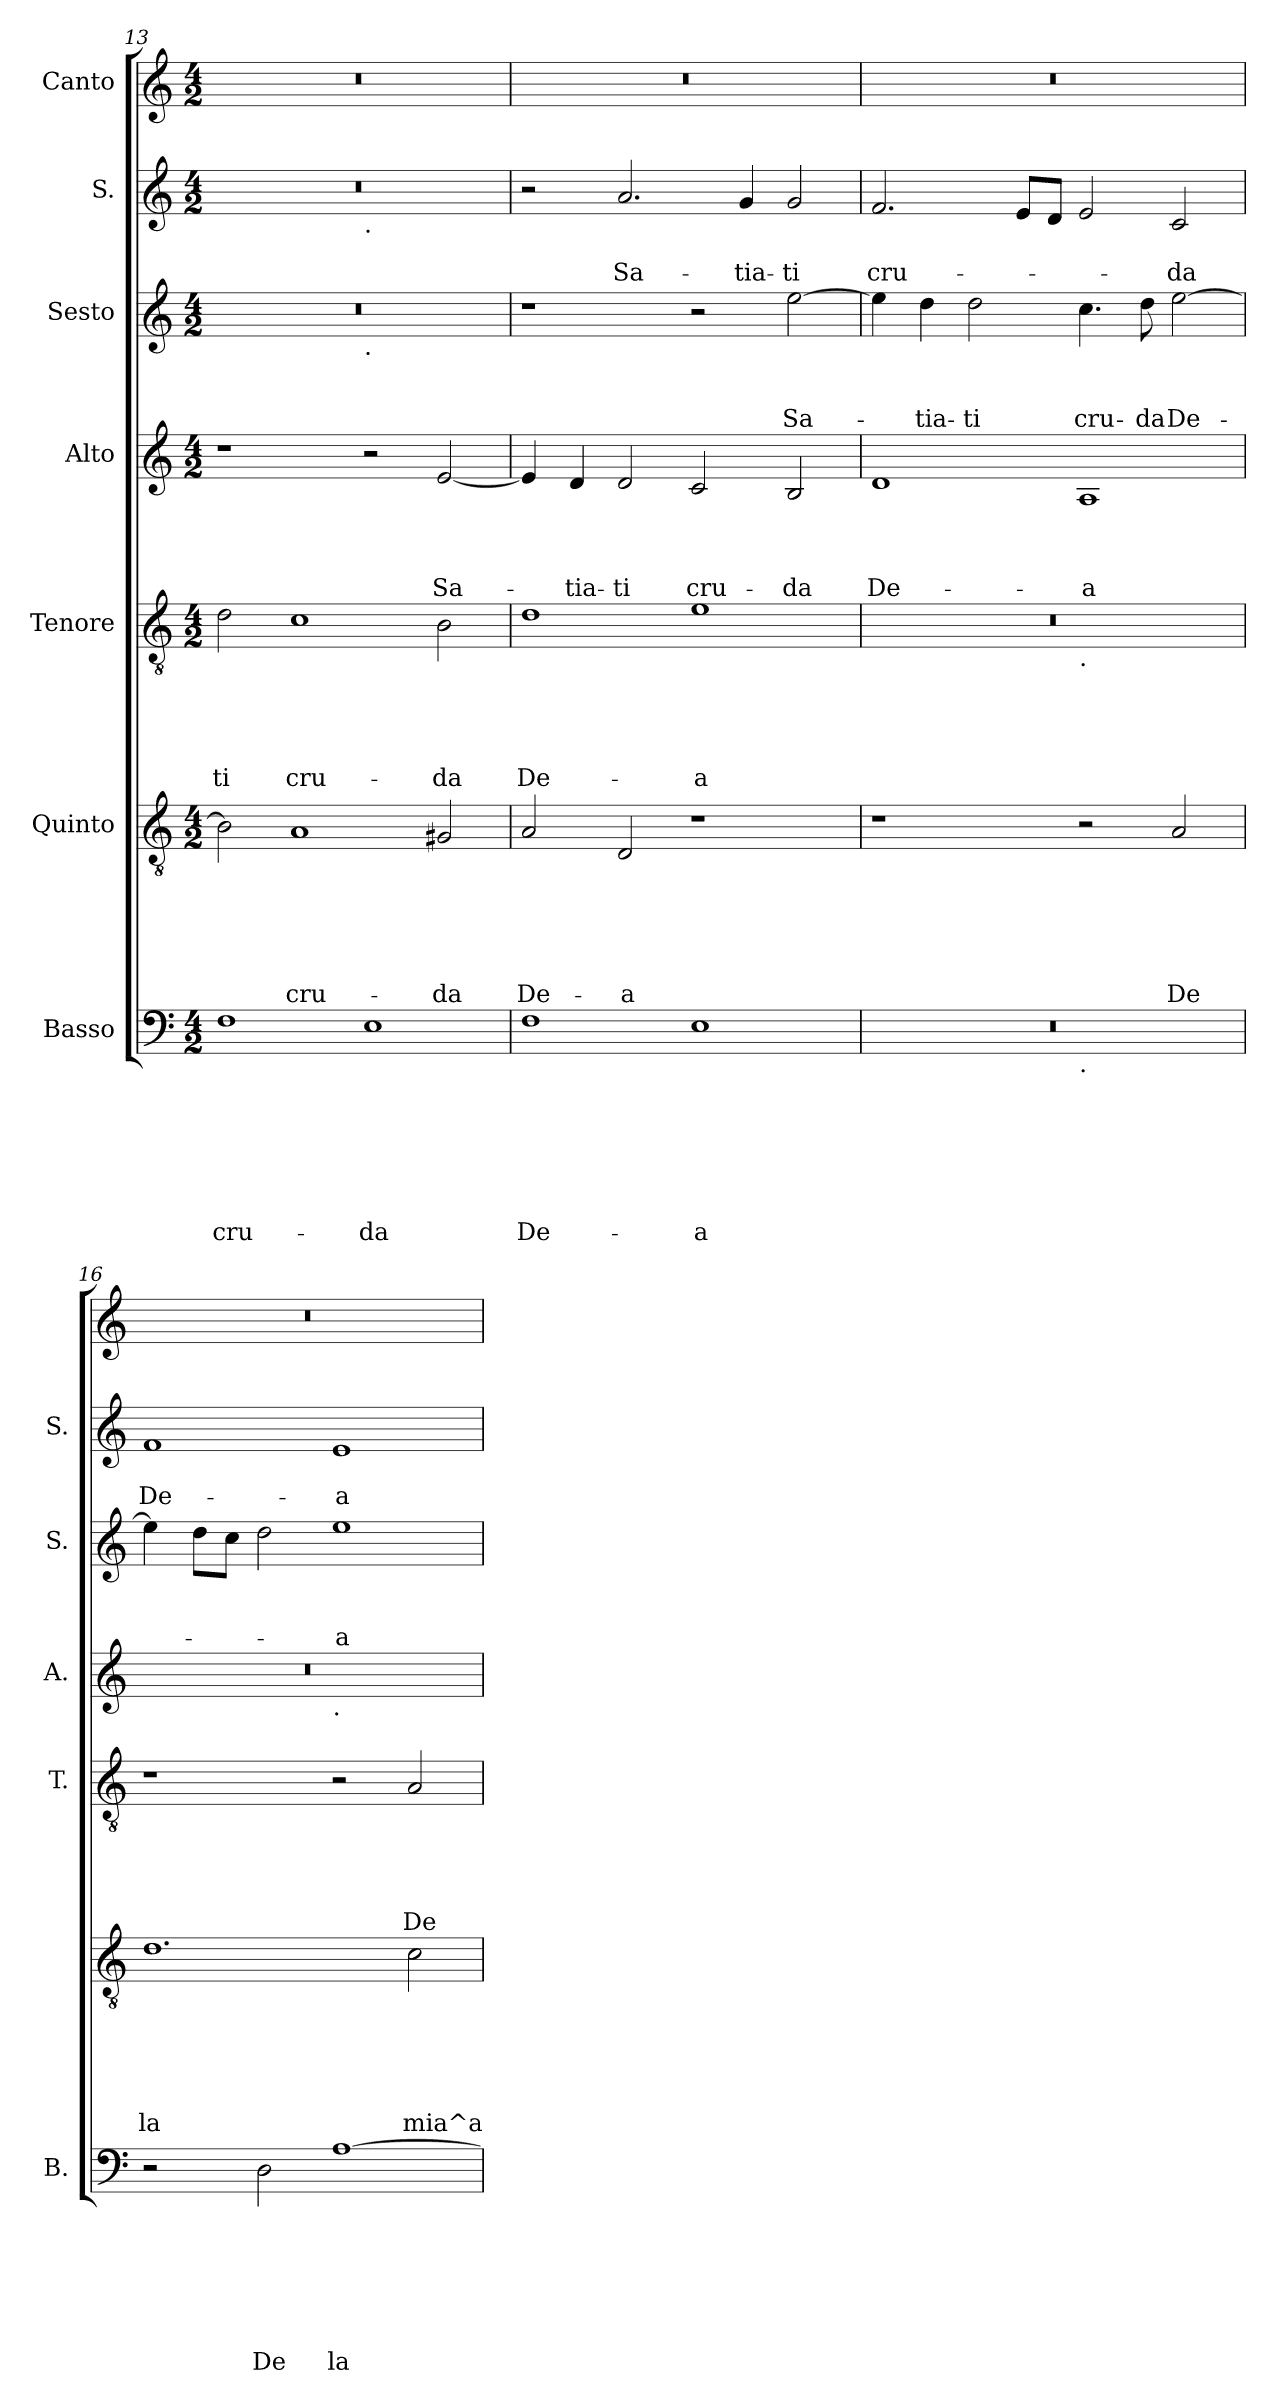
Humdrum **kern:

**kern	**text	**text	**text	**text	**text	**text	**text	**kern	**text	**text	**text	**text	**text	**text	**kern	**text	**text	**text	**text	**text	**kern	**text	**text	**text	**text	**kern	**text	**text	**text	**kern	**text	**text	**kern
*part7	*part7	*part7	*part7	*part7	*part7	*part7	*part7	*part6	*part6	*part6	*part6	*part6	*part6	*part6	*part5	*part5	*part5	*part5	*part5	*part5	*part4	*part4	*part4	*part4	*part4	*part3	*part3	*part3	*part3	*part2	*part2	*part2	*part1
*staff7	*staff7	*staff7	*staff7	*staff7	*staff7	*staff7	*staff7	*staff6	*staff6	*staff6	*staff6	*staff6	*staff6	*staff6	*staff5	*staff5	*staff5	*staff5	*staff5	*staff5	*staff4	*staff4	*staff4	*staff4	*staff4	*staff3	*staff3	*staff3	*staff3	*staff2	*staff2	*staff2	*staff1
*I"Basso	*	*	*	*	*	*	*	*I"Quinto	*	*	*	*	*	*	*I"Tenore	*	*	*	*	*	*I"Alto	*	*	*	*	*I"Sesto	*	*	*	*I"S.	*	*	*I"Canto
*I'B.	*	*	*	*	*	*	*	*	*	*	*	*	*	*	*I'T.	*	*	*	*	*	*I'A.	*	*	*	*	*I'S.	*	*	*	*I'S.	*	*	*
!!LO:PB:g=z
*clefF4	*	*	*	*	*	*	*	*clefGv2	*	*	*	*	*	*	*clefGv2	*	*	*	*	*	*clefG2	*	*	*	*	*clefG2	*	*	*	*clefG2	*	*	*clefG2
*k[]	*	*	*	*	*	*	*	*k[]	*	*	*	*	*	*	*k[]	*	*	*	*	*	*k[]	*	*	*	*	*k[]	*	*	*	*k[]	*	*	*k[]
*C:	*	*	*	*	*	*	*	*C:	*	*	*	*	*	*	*C:	*	*	*	*	*	*C:	*	*	*	*	*C:	*	*	*	*C:	*	*	*C:
*M4/2	*	*	*	*	*	*	*	*M4/2	*	*	*	*	*	*	*M4/2	*	*	*	*	*	*M4/2	*	*	*	*	*M4/2	*	*	*	*M4/2	*	*	*M4/2
=13	=13	=13	=13	=13	=13	=13	=13	=13	=13	=13	=13	=13	=13	=13	=13	=13	=13	=13	=13	=13	=13	=13	=13	=13	=13	=13	=13	=13	=13	=13	=13	=13	=13
!	!	!	!	!	!	!	!LO:LY:b	!	!	!	!	!	!	!	!	!	!	!	!	!LO:LY:b	!	!	!	!	!	!	!	!	!	!	!	!	!
*	*	*	*	*	*	*	*	*	*	*	*	*	*	*	*	*	*	*	*	*	*	*	*	*	*	*^	*	*	*	*^	*	*	*
1F	.	.	.	.	.	.	cru-	2B\]	.	.	.	.	.	.	2d\	.	.	.	.	-ti	1r	.	.	.	.	0r	1ryy	.	.	.	0r	1ryy	.	.	0r
!	!	!	!	!	!	!	!	!	!	!	!	!	!	!LO:LY:b	!	!	!	!	!	!LO:LY:b	!	!	!	!	!	!	!	!	!	!	!	!	!	!	!
.	.	.	.	.	.	.	.	1A	.	.	.	.	.	cru-	1c	.	.	.	.	cru-	.	.	.	.	.	.	.	.	.	.	.	.	.	.	.
!	!	!	!	!	!	!	!	!	!	!	!	!	!	!	!	!	!	!	!	!	!	!	!	!	!	!	!	!	!	!	!	!LO:TX:b:t=.	!	!	!
!	!	!	!	!	!	!	!	!	!	!	!	!	!	!	!	!	!	!	!	!	!	!	!	!	!	!	!LO:TX:b:t=.	!	!	!	!	!	!	!	!
!	!	!	!	!	!	!	!LO:LY:b	!	!	!	!	!	!	!	!	!	!	!	!	!	!	!	!	!	!	!	!	!	!	!	!	!	!	!	!
1E	.	.	.	.	.	.	-da	.	.	.	.	.	.	.	.	.	.	.	.	.	2r	.	.	.	.	.	1ryy	.	.	.	.	1ryy	.	.	.
!	!	!	!	!	!	!	!	!	!	!	!	!	!	!LO:LY:b	!	!	!	!	!	!LO:LY:b	!	!	!	!	!LO:LY:b	!	!	!	!	!	!	!	!	!	!
.	.	.	.	.	.	.	.	2G#X/	.	.	.	.	.	-da	2B\	.	.	.	.	-da	[<2e/	.	.	.	Sa-	.	.	.	.	.	.	.	.	.	.
=14	=14	=14	=14	=14	=14	=14	=14	=14	=14	=14	=14	=14	=14	=14	=14	=14	=14	=14	=14	=14	=14	=14	=14	=14	=14	=14	=14	=14	=14	=14	=14	=14	=14	=14	=14
!	!	!	!	!	!	!	!LO:LY:b	!	!	!	!	!	!	!LO:LY:b	!	!	!	!	!	!LO:LY:b	!	!	!	!	!	!	!	!	!	!	!	!	!	!	!
*	*	*	*	*	*	*	*	*	*	*	*	*	*	*	*	*	*	*	*	*	*	*	*	*	*	*v	*v	*	*	*	*	*	*	*	*
*	*	*	*	*	*	*	*	*	*	*	*	*	*	*	*	*	*	*	*	*	*	*	*	*	*	*	*	*	*	*v	*v	*	*	*
1F	.	.	.	.	.	.	De-	2A/	.	.	.	.	.	De-	1d	.	.	.	.	De-	4e/]	.	.	.	.	1r	.	.	.	2r	.	.	0r
!	!	!	!	!	!	!	!	!	!	!	!	!	!	!	!	!	!	!	!	!	!	!	!	!	!LO:LY:b	!	!	!	!	!	!	!	!
.	.	.	.	.	.	.	.	.	.	.	.	.	.	.	.	.	.	.	.	.	4d/	.	.	.	-tia-	.	.	.	.	.	.	.	.
!	!	!	!	!	!	!	!	!	!	!	!	!	!	!LO:LY:b	!	!	!	!	!	!	!	!	!	!	!LO:LY:b	!	!	!	!	!	!	!LO:LY:b	!
.	.	.	.	.	.	.	.	2D/	.	.	.	.	.	-a	.	.	.	.	.	.	2d/	.	.	.	-ti	.	.	.	.	2.a/	.	Sa-	.
!	!	!	!	!	!	!	!LO:LY:b	!	!	!	!	!	!	!	!	!	!	!	!	!LO:LY:b	!	!	!	!	!LO:LY:b	!	!	!	!	!	!	!	!
1E	.	.	.	.	.	.	-a	1r	.	.	.	.	.	.	1e	.	.	.	.	-a	2c/	.	.	.	cru-	2r	.	.	.	.	.	.	.
!	!	!	!	!	!	!	!	!	!	!	!	!	!	!	!	!	!	!	!	!	!	!	!	!	!	!	!	!	!	!	!	!LO:LY:b	!
.	.	.	.	.	.	.	.	.	.	.	.	.	.	.	.	.	.	.	.	.	.	.	.	.	.	.	.	.	.	4g/	.	-tia-	.
!	!	!	!	!	!	!	!	!	!	!	!	!	!	!	!	!	!	!	!	!	!	!	!	!	!LO:LY:b	!	!	!	!LO:LY:b	!	!	!LO:LY:b	!
.	.	.	.	.	.	.	.	.	.	.	.	.	.	.	.	.	.	.	.	.	2B/	.	.	.	-da	[>2ee\	.	.	Sa-	2g/	.	-ti	.
=15	=15	=15	=15	=15	=15	=15	=15	=15	=15	=15	=15	=15	=15	=15	=15	=15	=15	=15	=15	=15	=15	=15	=15	=15	=15	=15	=15	=15	=15	=15	=15	=15	=15
!	!	!	!	!	!	!	!	!	!	!	!	!	!	!	!	!	!	!	!	!	!	!	!	!	!LO:LY:b	!	!	!	!	!	!	!LO:LY:b	!
*^	*	*	*	*	*	*	*	*	*	*	*	*	*	*	*^	*	*	*	*	*	*	*	*	*	*	*	*	*	*	*	*	*	*
0r	1ryy	.	.	.	.	.	.	.	1r	.	.	.	.	.	.	0r	1ryy	.	.	.	.	.	1d	.	.	.	De-	4ee\]	.	.	.	2.f/	.	cru-	0r
!	!	!	!	!	!	!	!	!	!	!	!	!	!	!	!	!	!	!	!	!	!	!	!	!	!	!	!	!	!	!	!LO:LY:b	!	!	!	!
.	.	.	.	.	.	.	.	.	.	.	.	.	.	.	.	.	.	.	.	.	.	.	.	.	.	.	.	4dd\	.	.	-tia-	.	.	.	.
!	!	!	!	!	!	!	!	!	!	!	!	!	!	!	!	!	!	!	!	!	!	!	!	!	!	!	!	!	!	!	!LO:LY:b	!	!	!	!
.	.	.	.	.	.	.	.	.	.	.	.	.	.	.	.	.	.	.	.	.	.	.	.	.	.	.	.	2dd\	.	.	-ti	.	.	.	.
.	.	.	.	.	.	.	.	.	.	.	.	.	.	.	.	.	.	.	.	.	.	.	.	.	.	.	.	.	.	.	.	8e/L	.	.	.
.	.	.	.	.	.	.	.	.	.	.	.	.	.	.	.	.	.	.	.	.	.	.	.	.	.	.	.	.	.	.	.	8d/J	.	.	.
!	!	!	!	!	!	!	!	!	!	!	!	!	!	!	!	!	!LO:TX:b:t=.	!	!	!	!	!	!	!	!	!	!	!	!	!	!	!	!	!	!
!	!LO:TX:b:t=.	!	!	!	!	!	!	!	!	!	!	!	!	!	!	!	!	!	!	!	!	!	!	!	!	!	!	!	!	!	!	!	!	!	!
!	!	!	!	!	!	!	!	!	!	!	!	!	!	!	!	!	!	!	!	!	!	!	!	!	!	!	!LO:LY:b	!	!	!	!LO:LY:b	!	!	!	!
.	1ryy	.	.	.	.	.	.	.	2r	.	.	.	.	.	.	.	1ryy	.	.	.	.	.	1A	.	.	.	-a	4.cc\	.	.	cru-	2e/	.	.	.
!	!	!	!	!	!	!	!	!	!	!	!	!	!	!	!	!	!	!	!	!	!	!	!	!	!	!	!	!	!	!	!LO:LY:b	!	!	!	!
.	.	.	.	.	.	.	.	.	.	.	.	.	.	.	.	.	.	.	.	.	.	.	.	.	.	.	.	8dd\	.	.	-da	.	.	.	.
!	!	!	!	!	!	!	!	!	!	!	!	!	!	!	!LO:LY:b	!	!	!	!	!	!	!	!	!	!	!	!	!	!	!	!LO:LY:b	!	!	!LO:LY:b	!
.	.	.	.	.	.	.	.	.	2A/	.	.	.	.	.	De	.	.	.	.	.	.	.	.	.	.	.	.	[>2ee\	.	.	De-	2c/	.	-da	.
=16	=16	=16	=16	=16	=16	=16	=16	=16	=16	=16	=16	=16	=16	=16	=16	=16	=16	=16	=16	=16	=16	=16	=16	=16	=16	=16	=16	=16	=16	=16	=16	=16	=16	=16	=16
!	!	!	!	!	!	!	!	!	!	!	!	!	!	!	!LO:LY:b	!	!	!	!	!	!	!	!	!	!	!	!	!	!	!	!	!	!	!LO:LY:b	!
*v	*v	*	*	*	*	*	*	*	*	*	*	*	*	*	*	*v	*v	*	*	*	*	*	*^	*	*	*	*	*	*	*	*	*	*	*	*
2r	.	.	.	.	.	.	.	1.d	.	.	.	.	.	la	1r	.	.	.	.	.	0r	1ryy	.	.	.	.	4ee\]	.	.	.	1f	.	De-	0r
.	.	.	.	.	.	.	.	.	.	.	.	.	.	.	.	.	.	.	.	.	.	.	.	.	.	.	8dd\L	.	.	.	.	.	.	.
.	.	.	.	.	.	.	.	.	.	.	.	.	.	.	.	.	.	.	.	.	.	.	.	.	.	.	8cc\J	.	.	.	.	.	.	.
!	!	!	!	!	!	!	!LO:LY:b	!	!	!	!	!	!	!	!	!	!	!	!	!	!	!	!	!	!	!	!	!	!	!	!	!	!	!
2D\	.	.	.	.	.	.	De	.	.	.	.	.	.	.	.	.	.	.	.	.	.	.	.	.	.	.	2dd\	.	.	.	.	.	.	.
!	!	!	!	!	!	!	!	!	!	!	!	!	!	!	!	!	!	!	!	!	!	!LO:TX:b:t=.	!	!	!	!	!	!	!	!	!	!	!	!
!	!	!	!	!	!	!	!LO:LY:b	!	!	!	!	!	!	!	!	!	!	!	!	!	!	!	!	!	!	!	!	!	!	!LO:LY:b	!	!	!LO:LY:b	!
[<1A	.	.	.	.	.	.	la	.	.	.	.	.	.	.	2r	.	.	.	.	.	.	1ryy	.	.	.	.	1ee	.	.	-a	1e	.	-a	.
!	!	!	!	!	!	!	!	!	!	!	!	!	!	!LO:LY:b	!	!	!	!	!	!LO:LY:b	!	!	!	!	!	!	!	!	!	!	!	!	!	!
.	.	.	.	.	.	.	.	2c\	.	.	.	.	.	mia^a-	2A/	.	.	.	.	De	.	.	.	.	.	.	.	.	.	.	.	.	.	.
*	*	*	*	*	*	*	*	*	*	*	*	*	*	*	*	*	*	*	*	*	*v	*v	*	*	*	*	*	*	*	*	*	*	*	*
=	=	=	=	=	=	=	=	=	=	=	=	=	=	=	=	=	=	=	=	=	=	=	=	=	=	=	=	=	=	=	=	=	=
*-	*-	*-	*-	*-	*-	*-	*-	*-	*-	*-	*-	*-	*-	*-	*-	*-	*-	*-	*-	*-	*-	*-	*-	*-	*-	*-	*-	*-	*-	*-	*-	*-	*-
